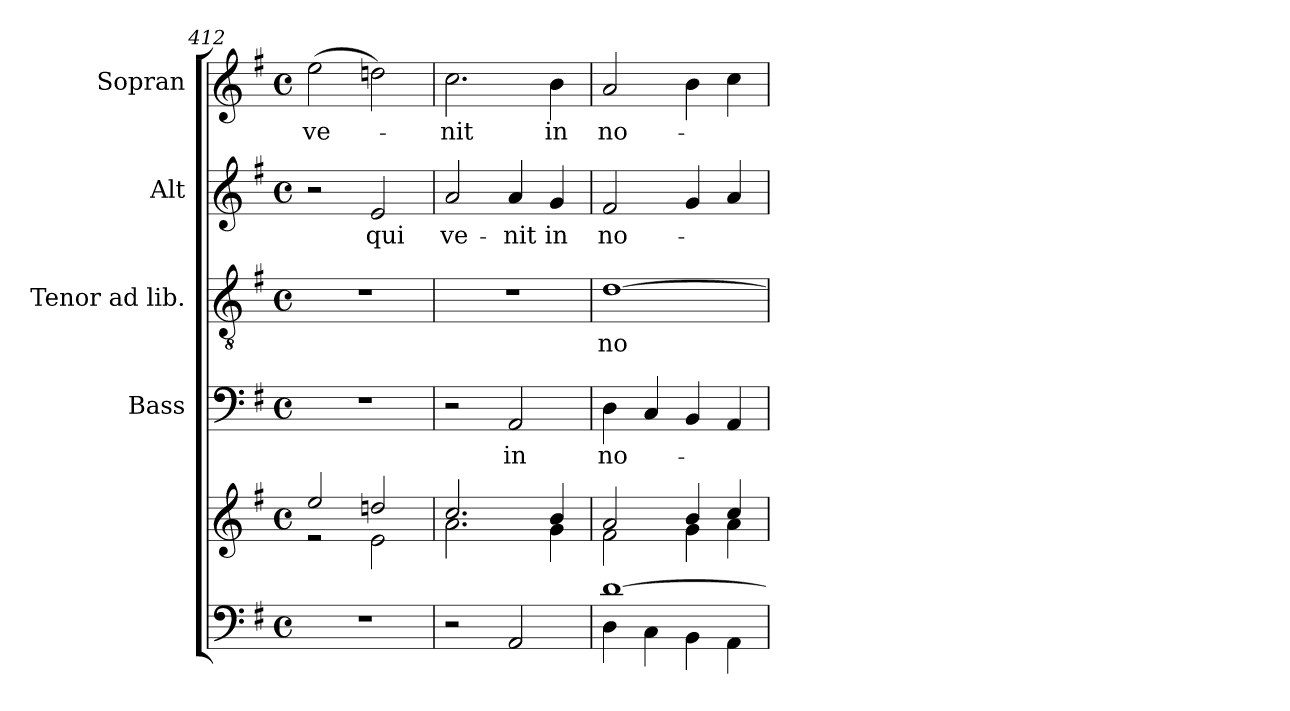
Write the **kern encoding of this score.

**kern	**kern	**kern	**text	**kern	**text	**kern	**text	**kern	**text
*part5	*part5	*part4	*part4	*part3	*part3	*part2	*part2	*part1	*part1
*staff6	*staff5	*staff4	*staff4	*staff3	*staff3	*staff2	*staff2	*staff1	*staff1
*	*	*I"Bass	*	*I"Tenor ad lib.	*	*I"Alt	*	*I"Sopran	*
*	*	*I'B.	*	*I'T.	*	*I'A.	*	*I'S.	*
*clefF4	*clefG2	*clefF4	*	*clefGv2	*	*clefG2	*	*clefG2	*
*k[f#]	*k[f#]	*k[f#]	*	*k[f#]	*	*k[f#]	*	*k[f#]	*
*G:	*G:	*G:	*	*G:	*	*G:	*	*G:	*
*M4/4	*M4/4	*M4/4	*	*M4/4	*	*M4/4	*	*M4/4	*
*met(c)	*met(c)	*met(c)	*	*met(c)	*	*met(c)	*	*met(c)	*
=412	=412	=412	=412	=412	=412	=412	=412	=412	=412
*	*^	*	*	*	*	*	*	*	*
!	!	!	!	!	!	!	!	!	!	!LO:LY:b
1r	2ee/	2re	1r	.	1r	.	2r	.	(>2ee\	ve-
!	!	!	!	!	!	!	!	!LO:LY:b	!	!
.	2ddn/	2e\	.	.	.	.	2e/	qui	2ddn\)	.
=413	=413	=413	=413	=413	=413	=413	=413	=413	=413	=413
!	!	!	!	!	!	!	!	!LO:LY:b	!	!LO:LY:b
2r	2.cc/	2.a\	2r	.	1r	.	2a/	ve-	2.cc\	-nit
!	!	!	!	!LO:LY:b	!	!	!	!LO:LY:b	!	!
2AA/	.	.	2AA/	in	.	.	4a/	-nit	.	.
!	!	!	!	!	!	!	!	!LO:LY:b	!	!LO:LY:b
.	4b/	4g\	.	.	.	.	4g/	in	4b\	in
=414	=414	=414	=414	=414	=414	=414	=414	=414	=414	=414
*^	*	*	*	*	*	*	*	*	*	*
!	!	!	!	!	!LO:LY:b	!	!LO:LY:b	!	!LO:LY:b	!	!LO:LY:b
[>1d	4D\	2a/	2f#\	4D\	no-	[1d	no-	2f#/	no-	2a/	no-
.	4C\	.	.	4C/	.	.	.	.	.	.	.
.	4BB\	4b/	4g\	4BB/	.	.	.	4g/	.	4b\	.
.	4AA\	4cc/	4a\	4AA/	.	.	.	4a/	.	4cc\	.
*v	*v	*	*	*	*	*	*	*	*	*	*
*	*v	*v	*	*	*	*	*	*	*	*
=	=	=	=	=	=	=	=	=	=
*-	*-	*-	*-	*-	*-	*-	*-	*-	*-
